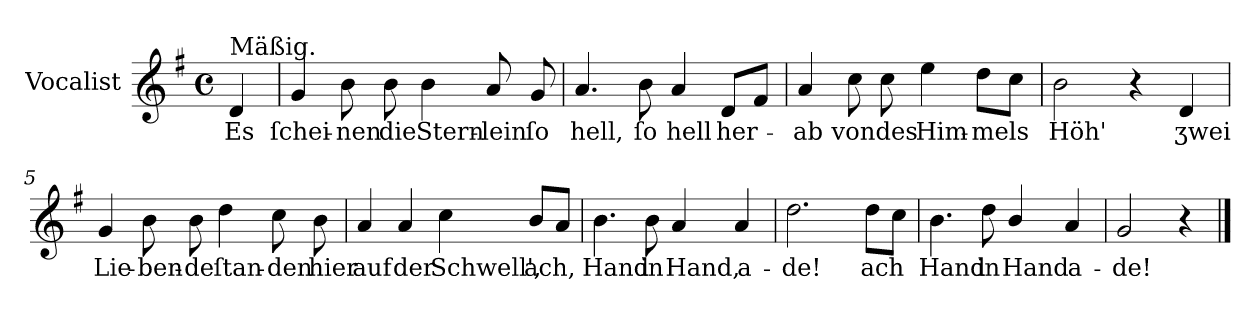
**kern	**text
*part1	*part1
*staff1	*staff1
*I"Vocalist	*
*clefG2	*
*k[f#]	*
*G:	*
*M4/4	*
*met(c)	*
=	=
!LO:TX:a:t=Mäßig.	!
4d	Es
=1	=1
4g	ſchei-
8b	-nen
8b	die
4b	Stern-
8a	-lein
8g	ſo
=2	=2
4.a	hell,
8b	ſo
4a	hell
8dL	her-
8f#J	.
=3	=3
4a	-ab
8cc	von
8cc	des
4ee	Him-
8ddL	-mels
8ccJ	.
=4	=4
2b	Höh'
4r	.
4d	ʒwei
=5	=5
4g	Lie-
8b	-ben-
8b	-de
4dd	ſtan-
8cc	-den
8b	hier
=6	=6
4a	auf
4a	der
4cc	Schwell',
8bL	ach,
8aJ	.
=7	=7
4.b	Hand
8b	in
4a	Hand,
4a	-a-
=8	=8
2.dd	-de!
8ddL	ach
8ccJ	.
=9	=9
4.b	Hand
8dd	in
4b/	Hand
4a	-a-
=10	=10
2g	-de!
4r	.
==	==
*-	*-
